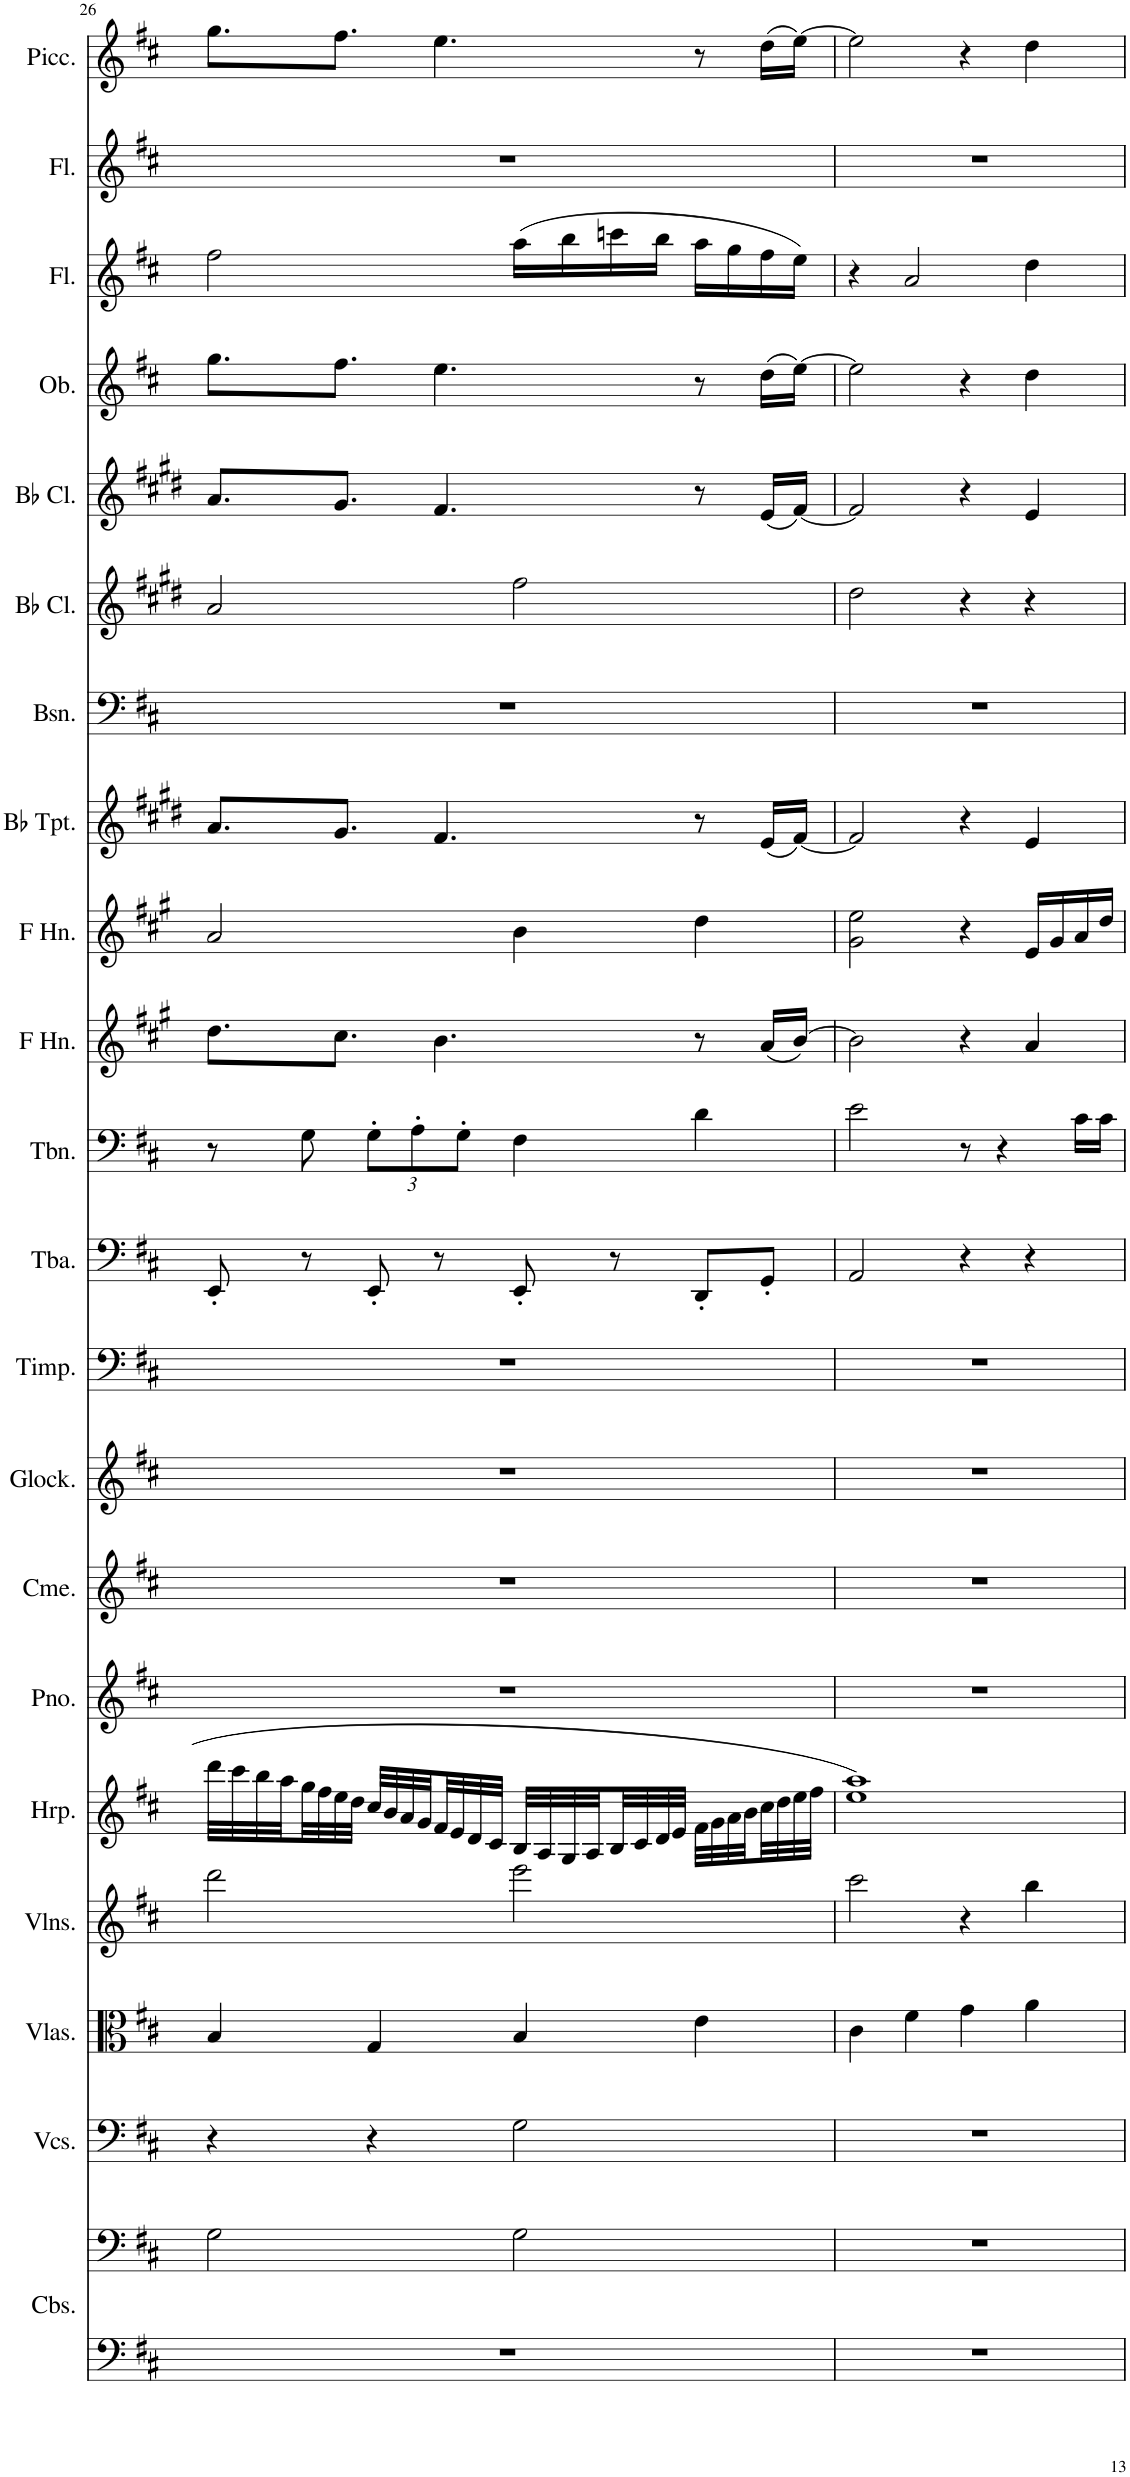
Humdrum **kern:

**kern	**kern	**kern	**kern	**kern	**kern	**kern	**kern	**kern	**kern	**kern	**kern	**kern	**kern	**kern	**kern	**kern	**kern	**kern	**kern	**kern	**kern
*part21	*part21	*part20	*part19	*part18	*part17	*part16	*part15	*part14	*part13	*part12	*part11	*part10	*part9	*part8	*part7	*part6	*part5	*part4	*part3	*part2	*part1
*staff22	*staff21	*staff20	*staff19	*staff18	*staff17	*staff16	*staff15	*staff14	*staff13	*staff12	*staff11	*staff10	*staff9	*staff8	*staff7	*staff6	*staff5	*staff4	*staff3	*staff2	*staff1
*I"Contrabasses	*	*I"Violoncellos	*I"Violas	*I"Violins	*I"Harp	*I"Piano	*I"Chimes	*I"Glockenspiel	*I"Timpani	*I"Tuba	*I"Trombone	*I"Horn in F	*I"Horn in F	*I"Bb Trumpet	*I"Bassoon	*I"Bb Clarinet	*I"Bb Clarinet	*I"Oboe	*I"Flute	*I"Flute	*I"Piccolo
*I'Cbs.	*	*I'Vcs.	*I'Vlas.	*I'Vlns.	*I'Hrp.	*I'Pno.	*I'Cme.	*I'Glock.	*I'Timp.	*I'Tba.	*I'Tbn.	*	*	*I'Bb Tpt.	*I'Bsn.	*I'Bb Cl.	*I'Bb Cl.	*I'Ob.	*I'Fl.	*I'Fl.	*I'Picc.
!!LO:PB:g=z
*clefF4	*clefF4	*clefF4	*clefC3	*clefG2	*clefG2	*clefG2	*clefG2	*clefG2	*clefF4	*clefF4	*clefF4	*clefG2	*clefG2	*clefG2	*clefF4	*clefG2	*clefG2	*clefG2	*clefG2	*clefG2	*clefG2
*Trd7c12	*Trd7c12	*	*	*	*	*	*	*Trd-14c-24	*	*	*	*Trd4c7	*Trd4c7	*Trd1c2	*	*Trd1c2	*Trd1c2	*	*	*	*Trd-7c-12
*k[f#c#]	*k[f#c#]	*k[f#c#]	*k[f#c#]	*k[f#c#]	*k[f#c#]	*k[f#c#]	*k[f#c#]	*k[f#c#]	*k[f#c#]	*k[f#c#]	*k[f#c#]	*k[f#c#g#]	*k[f#c#g#]	*k[f#c#g#d#]	*k[f#c#]	*k[f#c#g#d#]	*k[f#c#g#d#]	*k[f#c#]	*k[f#c#]	*k[f#c#]	*k[f#c#]
*M4/4	*M4/4	*M4/4	*M4/4	*M4/4	*M4/4	*M4/4	*M4/4	*M4/4	*M4/4	*M4/4	*M4/4	*M4/4	*M4/4	*M4/4	*M4/4	*M4/4	*M4/4	*M4/4	*M4/4	*M4/4	*M4/4
=26	=26	=26	=26	=26	=26	=26	=26	=26	=26	=26	=26	=26	=26	=26	=26	=26	=26	=26	=26	=26	=26
1r	2G\	4r	4B/	2ddd\	32ddd\LLL	1r	1r	1r	1r	8EE'/	8r	8.dd\L	2a/	8.a/L	1r	2a/	8.a/L	8.gg\L	2ff#\	1r	8.gg\L
.	.	.	.	.	32ccc#\	.	.	.	.	.	.	.	.	.	.	.	.	.	.	.	.
.	.	.	.	.	32bb\	.	.	.	.	.	.	.	.	.	.	.	.	.	.	.	.
.	.	.	.	.	32aa\	.	.	.	.	.	.	.	.	.	.	.	.	.	.	.	.
.	.	.	.	.	32gg\	.	.	.	.	8r	8G\	.	.	.	.	.	.	.	.	.	.
.	.	.	.	.	32ff#\	.	.	.	.	.	.	.	.	.	.	.	.	.	.	.	.
.	.	.	.	.	32ee\	.	.	.	.	.	.	8.cc#\J	.	8.g#/J	.	.	8.g#/J	8.ff#\J	.	.	8.ff#\J
.	.	.	.	.	32dd\JJJ	.	.	.	.	.	.	.	.	.	.	.	.	.	.	.	.
*	*	*	*	*	*	*	*	*	*	*	*Xbrackettup	*	*	*	*	*	*	*	*	*	*
.	.	4r	4G/	.	32cc#/LLL	.	.	.	.	8EE'/	12G'\L	.	.	.	.	.	.	.	.	.	.
.	.	.	.	.	32b/	.	.	.	.	.	.	.	.	.	.	.	.	.	.	.	.
.	.	.	.	.	32a/	.	.	.	.	.	.	.	.	.	.	.	.	.	.	.	.
.	.	.	.	.	.	.	.	.	.	.	12A'\	.	.	.	.	.	.	.	.	.	.
.	.	.	.	.	32g/	.	.	.	.	.	.	.	.	.	.	.	.	.	.	.	.
.	.	.	.	.	32f#/	.	.	.	.	8r	.	4.b\	.	4.f#/	.	.	4.f#/	4.ee\	.	.	4.ee\
.	.	.	.	.	32e/	.	.	.	.	.	.	.	.	.	.	.	.	.	.	.	.
.	.	.	.	.	.	.	.	.	.	.	12G'\J	.	.	.	.	.	.	.	.	.	.
.	.	.	.	.	32d/	.	.	.	.	.	.	.	.	.	.	.	.	.	.	.	.
.	.	.	.	.	32c#/JJJ	.	.	.	.	.	.	.	.	.	.	.	.	.	.	.	.
.	2G\	2G\	4B/	2eee\	32B/LLL	.	.	.	.	8EE'/	4F#\	.	4b\	.	.	2ff#\	.	.	(16aa\LL	.	.
.	.	.	.	.	32A/	.	.	.	.	.	.	.	.	.	.	.	.	.	.	.	.
.	.	.	.	.	32G/	.	.	.	.	.	.	.	.	.	.	.	.	.	16bb\	.	.
.	.	.	.	.	32A/	.	.	.	.	.	.	.	.	.	.	.	.	.	.	.	.
.	.	.	.	.	32B/	.	.	.	.	8r	.	.	.	.	.	.	.	.	16cccn\	.	.
.	.	.	.	.	32c#/	.	.	.	.	.	.	.	.	.	.	.	.	.	.	.	.
.	.	.	.	.	32d/	.	.	.	.	.	.	.	.	.	.	.	.	.	16bb\JJ	.	.
.	.	.	.	.	32e/JJJ	.	.	.	.	.	.	.	.	.	.	.	.	.	.	.	.
.	.	.	4e\	.	32f#\LLL	.	.	.	.	8DD'/L	4d\	8r	4dd\	8r	.	.	8r	8r	16aa\LL	.	8r
.	.	.	.	.	32g\	.	.	.	.	.	.	.	.	.	.	.	.	.	.	.	.
.	.	.	.	.	32a\	.	.	.	.	.	.	.	.	.	.	.	.	.	16gg\	.	.
.	.	.	.	.	32b\	.	.	.	.	.	.	.	.	.	.	.	.	.	.	.	.
.	.	.	.	.	32cc#\	.	.	.	.	8GG'/J	.	(16a/LL	.	(16e/LL	.	.	(16e/LL	(16dd\LL	16ff#\	.	(16dd\LL
.	.	.	.	.	32dd\	.	.	.	.	.	.	.	.	.	.	.	.	.	.	.	.
.	.	.	.	.	32ee\	.	.	.	.	.	.	[16b/JJ)	.	[16f#/JJ)	.	.	[16f#/JJ)	[16ee\JJ)	16ee\JJ)	.	[16ee\JJ)
.	.	.	.	.	32ff#\JJJ	.	.	.	.	.	.	.	.	.	.	.	.	.	.	.	.
=27	=27	=27	=27	=27	=27	=27	=27	=27	=27	=27	=27	=27	=27	=27	=27	=27	=27	=27	=27	=27	=27
1r	1r	1r	4c#\	2ccc#\	1ee 1aa	1r	1r	1r	1r	2AA/	2e\	2b\]	2g#\ 2ee\	2f#/]	1r	2dd#\	2f#/]	2ee\]	4r	1r	2ee\]
.	.	.	4f#\	.	.	.	.	.	.	.	.	.	.	.	.	.	.	.	2a/	.	.
.	.	.	4g\	4r	.	.	.	.	.	4r	8r	4r	4r	4r	.	4r	4r	4r	.	.	4r
.	.	.	.	.	.	.	.	.	.	.	4r	.	.	.	.	.	.	.	.	.	.
.	.	.	4a\	4bb\	.	.	.	.	.	4r	.	4a/	16e/LL	4e/	.	4r	4e/	4dd\	4dd\	.	4dd\
.	.	.	.	.	.	.	.	.	.	.	.	.	16g#/	.	.	.	.	.	.	.	.
.	.	.	.	.	.	.	.	.	.	.	16c#\LL	.	16a/	.	.	.	.	.	.	.	.
.	.	.	.	.	.	.	.	.	.	.	16c#\JJ	.	16dd/JJ	.	.	.	.	.	.	.	.
=	=	=	=	=	=	=	=	=	=	=	=	=	=	=	=	=	=	=	=	=	=
*-	*-	*-	*-	*-	*-	*-	*-	*-	*-	*-	*-	*-	*-	*-	*-	*-	*-	*-	*-	*-	*-
